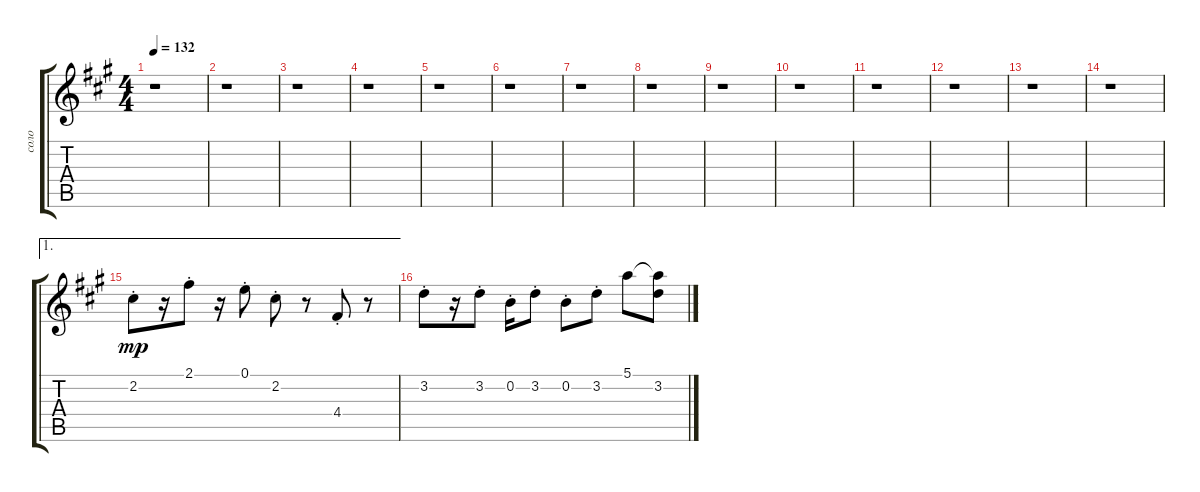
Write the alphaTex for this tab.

\track ("соло" "соло") {instrument electricguitarjazz}
\staff {score tabs}
\tuning (E4 B3 G3 D3 A2 E2) {hide}
\ts (4 4)
\tempo 132
\clef g2
\ks f#minor
r.1{dy mp} |
r.1 |
r.1 |
r.1 |
r.1 |
r.1 |
r.1 |
r.1 |
r.1 |
r.1 |
r.1 |
r.1 |
r.1 |
r.1 |
\ae 1
2.2{st}.8 r.16 2.1{st}.8 r.16 0.1{st}.8 2.2{st}.8 r.8 4.4{st}.8 r.8 |
3.2{st}.8 r.16 3.2{st}.8 0.2{st}.16 3.2{st}.8 0.2{st}.8 3.2{st}.8 5.1.8 (5.1{t} 3.2).8
